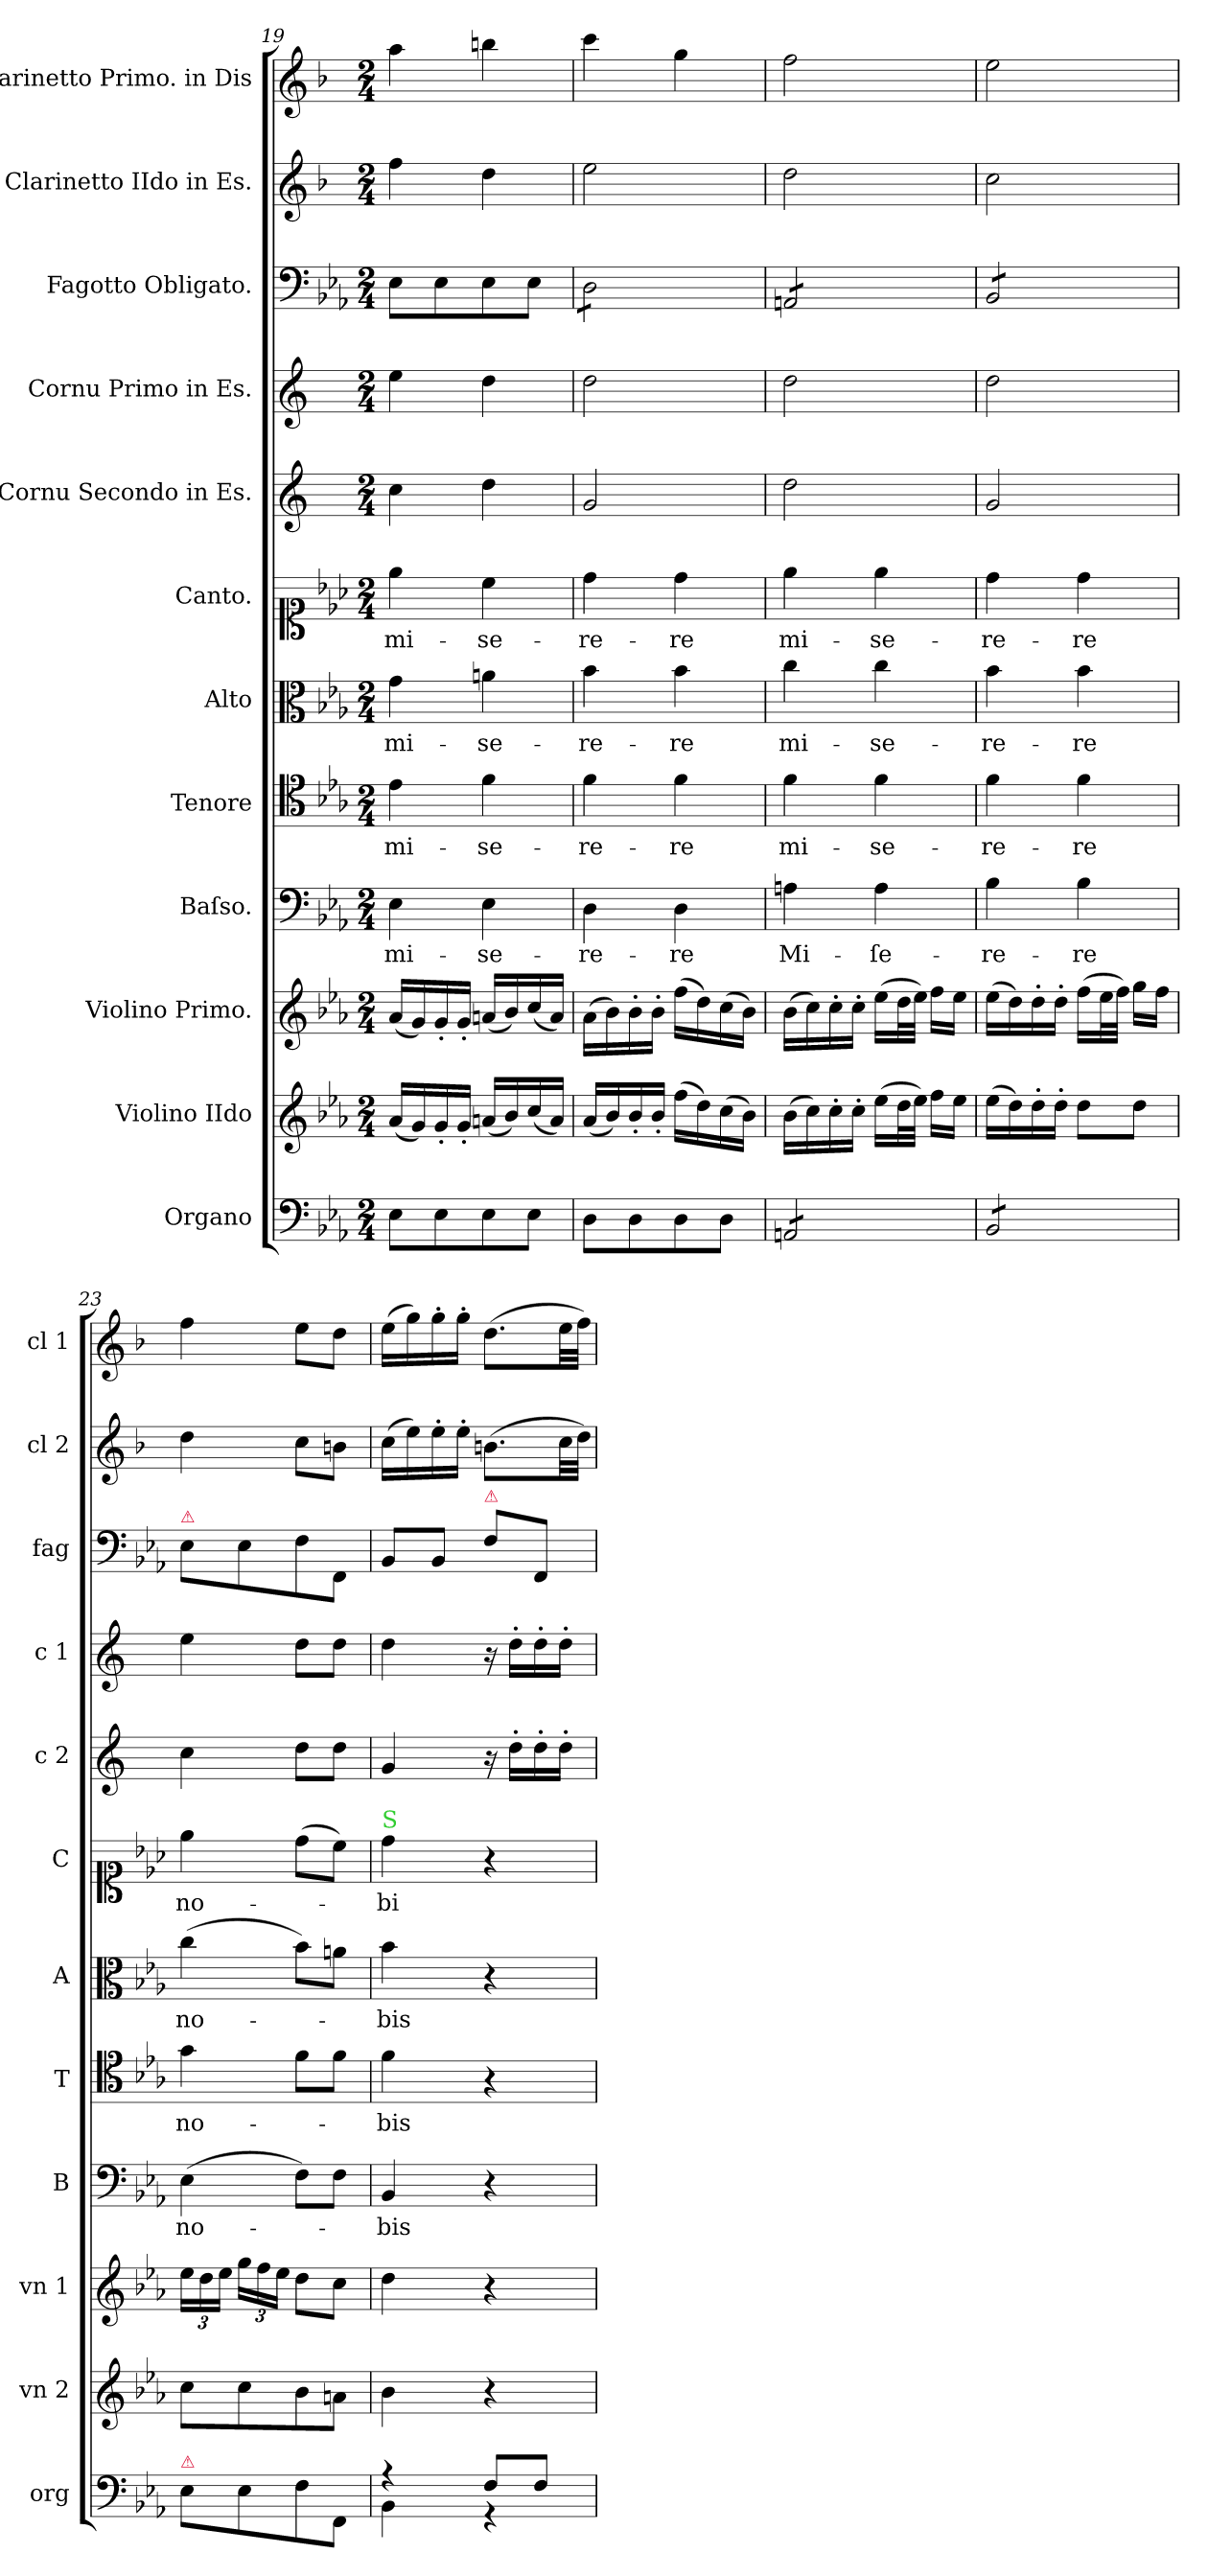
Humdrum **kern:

**kern	**kern	**kern	**kern	**text	**kern	**text	**kern	**text	**kern	**text	**kern	**kern	**kern	**kern	**kern
*part12	*part11	*part10	*part9	*part9	*part8	*part8	*part7	*part7	*part6	*part6	*part5	*part4	*part3	*part2	*part1
*staff12	*staff11	*staff10	*staff9	*staff9	*staff8	*staff8	*staff7	*staff7	*staff6	*staff6	*staff5	*staff4	*staff3	*staff2	*staff1
*I"Organo	*I"Violino IIdo	*I"Violino Primo.	*I"Baſso.	*	*I"Tenore	*	*I"Alto	*	*I"Canto.	*	*I"Cornu Secondo in Es.	*I"Cornu Primo in Es.	*I"Fagotto Obligato.	*I"Clarinetto IIdo in Es.	*I"Clarinetto Primo. in Dis
*I'org	*I'vn 2	*I'vn 1	*I'B	*	*I'T	*	*I'A	*	*I'C	*	*I'c 2	*I'c 1	*I'fag	*I'cl 2	*I'cl 1
*clefF4	*clefG2	*clefG2	*clefF4	*	*clefC4	*	*clefC3	*	*clefC1	*	*clefG2	*clefG2	*clefF4	*clefG2	*clefG2
*	*	*	*	*	*	*	*	*	*	*	*ITrd5c9	*ITrd5c9	*	*ITrd1c2	*ITrd1c2
*k[b-e-a-]	*k[b-e-a-]	*k[b-e-a-]	*k[b-e-a-]	*	*k[b-e-a-]	*	*k[b-e-a-]	*	*k[b-e-a-]	*	*k[b-e-a-]	*k[b-e-a-]	*k[b-e-a-]	*k[b-e-a-]	*k[b-e-a-]
*M2/4	*M2/4	*M2/4	*M2/4	*	*M2/4	*	*M2/4	*	*M2/4	*	*M2/4	*M2/4	*M2/4	*M2/4	*M2/4
=19	=19	=19	=19	=19	=19	=19	=19	=19	=19	=19	=19	=19	=19	=19	=19
!	!	!	!	!LO:LY:i	!	!LO:LY:i	!	!	!	!	!	!	!	!	!
8E-\L	(16a-/LL	(16a-/LL	4E-\	mi-	4e-\	mi-	4g\	mi-	4ee-\	mi-	4e-\	4g\	8E-\L	4ee-\	4gg\
.	16g/)	16g/)	.	.	.	.	.	.	.	.	.	.	.	.	.
8E-\	16g'/	16g'/	.	.	.	.	.	.	.	.	.	.	8E-\	.	.
.	16g'/JJ	16g'/JJ	.	.	.	.	.	.	.	.	.	.	.	.	.
!	!	!	!	!LO:LY:i	!	!LO:LY:i	!	!	!	!	!	!	!	!	!
8E-\	(16an/LL	(16an/LL	4E-\	-se-	4f\	-se-	4an\	-se-	4cc\	-se-	4f\	4f\	8E-\	4cc\	4aan\
.	16b-/)	16b-/)	.	.	.	.	.	.	.	.	.	.	.	.	.
8E-\J	(16cc/	(16cc/	.	.	.	.	.	.	.	.	.	.	8E-\J	.	.
.	16a/JJ)	16a/JJ)	.	.	.	.	.	.	.	.	.	.	.	.	.
=20	=20	=20	=20	=20	=20	=20	=20	=20	=20	=20	=20	=20	=20	=20	=20
!	!	!	!	!LO:LY:i	!	!LO:LY:i	!	!	!	!	!	!	!	!	!
*	*	*	*	*	*	*	*	*	*	*	*	*	*tremolo	*	*
8D\L	(16a-/LL	(16a-\LL	4D\	-re-	4f\	-re-	4b-\	-re-	4dd\	-re-	2B-/	2f\	8D\L	2dd\	4bb-\
.	16b-/)	16b-\)	.	.	.	.	.	.	.	.	.	.	.	.	.
8D\	16b-'/	16b-'\	.	.	.	.	.	.	.	.	.	.	8D\	.	.
.	16b-'/JJ	16b-'\JJ	.	.	.	.	.	.	.	.	.	.	.	.	.
!	!	!	!	!LO:LY:i	!	!LO:LY:i	!	!	!	!	!	!	!	!	!
8D\	(16ff\LL	(16ff\LL	4D\	-re	4f\	-re	4b-\	-re	4dd\	-re	.	.	8D\	.	4ff\
.	16dd\)	16dd\)	.	.	.	.	.	.	.	.	.	.	.	.	.
8D\J	(16cc\	(16cc\	.	.	.	.	.	.	.	.	.	.	8D\J	.	.
.	16b-\JJ)	16b-\JJ)	.	.	.	.	.	.	.	.	.	.	.	.	.
=21	=21	=21	=21	=21	=21	=21	=21	=21	=21	=21	=21	=21	=21	=21	=21
!	!	!	!	!	!	!LO:LY:i	!	!LO:LY:i	!	!LO:LY:i	!	!	!	!	!
*tremolo	*	*	*	*	*	*	*	*	*	*	*	*	*	*	*
8AAn/L	(16b-\LL	(16b-\LL	4An\	Mi-	4f\	mi-	4cc\	mi-	4ee-\	mi-	2f\	2f\	8AAn/L	2cc\	2ee-\
.	16cc\)	16cc\)	.	.	.	.	.	.	.	.	.	.	.	.	.
8AAn/	16cc'\	16cc'\	.	.	.	.	.	.	.	.	.	.	8AAn/	.	.
.	16cc'\JJ	16cc'\JJ	.	.	.	.	.	.	.	.	.	.	.	.	.
!	!	!	!	!	!	!LO:LY:i	!	!LO:LY:i	!	!LO:LY:i	!	!	!	!	!
8AAn/	(16ee-\LL	(16ee-\LL	4A\	-ſe-	4f\	-se-	4cc\	-se-	4ee-\	-se-	.	.	8AAn/	.	.
.	32dd\L	32dd\L	.	.	.	.	.	.	.	.	.	.	.	.	.
.	32ee-\JJJ)	32ee-\JJJ)	.	.	.	.	.	.	.	.	.	.	.	.	.
8AAn/J	16ff\LL	16ff\LL	.	.	.	.	.	.	.	.	.	.	8AAn/J	.	.
.	16ee-\JJ	16ee-\JJ	.	.	.	.	.	.	.	.	.	.	.	.	.
=22	=22	=22	=22	=22	=22	=22	=22	=22	=22	=22	=22	=22	=22	=22	=22
!	!	!	!	!	!	!LO:LY:i	!	!LO:LY:i	!	!LO:LY:i	!	!	!	!	!
8BB-/L	(16ee-\LL	(16ee-\LL	4B-\	-re-	4f\	-re-	4b-\	-re-	4dd\	-re-	2B-/	2f\	8BB-/L	2b-\	2dd\
.	16dd\)	16dd\)	.	.	.	.	.	.	.	.	.	.	.	.	.
8BB-/	16dd'\	16dd'\	.	.	.	.	.	.	.	.	.	.	8BB-/	.	.
.	16dd'\JJ	16dd'\JJ	.	.	.	.	.	.	.	.	.	.	.	.	.
!	!	!	!	!	!	!LO:LY:i	!	!LO:LY:i	!	!LO:LY:i	!	!	!	!	!
8BB-/	8dd\L	(16ff\LL	4B-\	-re	4f\	-re	4b-\	-re	4dd\	-re	.	.	8BB-/	.	.
.	.	32ee-\L	.	.	.	.	.	.	.	.	.	.	.	.	.
.	.	32ff\JJJ)	.	.	.	.	.	.	.	.	.	.	.	.	.
8BB-/J	8dd\J	16gg\LL	.	.	.	.	.	.	.	.	.	.	8BB-/J	.	.
*	*	*	*	*	*	*	*	*	*	*	*	*	*Xtremolo	*	*
*Xtremolo	*	*	*	*	*	*	*	*	*	*	*	*	*	*	*
.	.	16ff\JJ	.	.	.	.	.	.	.	.	.	.	.	.	.
=23	=23	=23	=23	=23	=23	=23	=23	=23	=23	=23	=23	=23	=23	=23	=23
!	!	!	!	!	!	!	!	!	!	!	!	!	!LO:TX:a:color=crimson:t=⚠	!	!
!LO:TX:a:color=crimson:t=⚠	!	!	!	!	!	!	!	!	!	!	!	!	!	!	!
8E-\L	8cc\L	24ee-\LL	(4E-\	no-	4g\	no-	(4cc\	no-	4ee-\	no-	4e-\	4g\	8E-\L	4cc\	4ee-\
.	.	24dd\	.	.	.	.	.	.	.	.	.	.	.	.	.
.	.	24ee-\JJ	.	.	.	.	.	.	.	.	.	.	.	.	.
8E-\	8cc\	24gg\LL	.	.	.	.	.	.	.	.	.	.	8E-\	.	.
.	.	24ff\	.	.	.	.	.	.	.	.	.	.	.	.	.
.	.	24ee-\JJ	.	.	.	.	.	.	.	.	.	.	.	.	.
8F\	8b-\	8dd\L	8F\L)	.	8f\L	.	8b-\L)	.	(8dd\L	.	8f\L	8f\L	8F\	8b-\L	8dd\L
8FF\J	8an\J	8cc\J	8F\J	.	8f\J	.	8an\J	.	8cc\J)	.	8f\J	8f\J	8FF/J	8an\J	8cc\J
=24	=24	=24	=24	=24	=24	=24	=24	=24	=24	=24	=24	=24	=24	=24	=24
*^	*	*	*	*	*	*	*	*	*	*	*	*	*	*	*
!	!	!	!	!	!	!	!	!	!	!LO:TX:a:color=limegreen:t=S	!	!	!	!	!	!
4r	4BB-\	4b-\	4dd\	4BB-/	-bis	4f\	-bis	4b-\	-bis	4dd\	-bi	4B-/	4f\	8BB-/L	(16b-\LL	(16dd\LL
.	.	.	.	.	.	.	.	.	.	.	.	.	.	.	16dd\)	16ff\)
.	.	.	.	.	.	.	.	.	.	.	.	.	.	8BB-/J	16dd'\	16ff'\
.	.	.	.	.	.	.	.	.	.	.	.	.	.	.	16dd'\JJ	16ff'\JJ
!	!	!	!	!	!	!	!	!	!	!	!	!	!	!LO:TX:a:color=crimson:t=⚠	!	!
8F/L	4r	4r	4r	4r	.	4r	.	4r	.	4r	.	16r	16r	8F\L	(8.an\L	(8.cc\L
.	.	.	.	.	.	.	.	.	.	.	.	16f'\LL	16f'\LL	.	.	.
8F/J	.	.	.	.	.	.	.	.	.	.	.	16f'\	16f'\	8FF/J	.	.
.	.	.	.	.	.	.	.	.	.	.	.	16f'\JJ	16f'\JJ	.	32b-\LL	32dd\LL
.	.	.	.	.	.	.	.	.	.	.	.	.	.	.	32cc\JJJ)	32ee-\JJJ)
*v	*v	*	*	*	*	*	*	*	*	*	*	*	*	*	*	*
=	=	=	=	=	=	=	=	=	=	=	=	=	=	=	=
*-	*-	*-	*-	*-	*-	*-	*-	*-	*-	*-	*-	*-	*-	*-	*-
